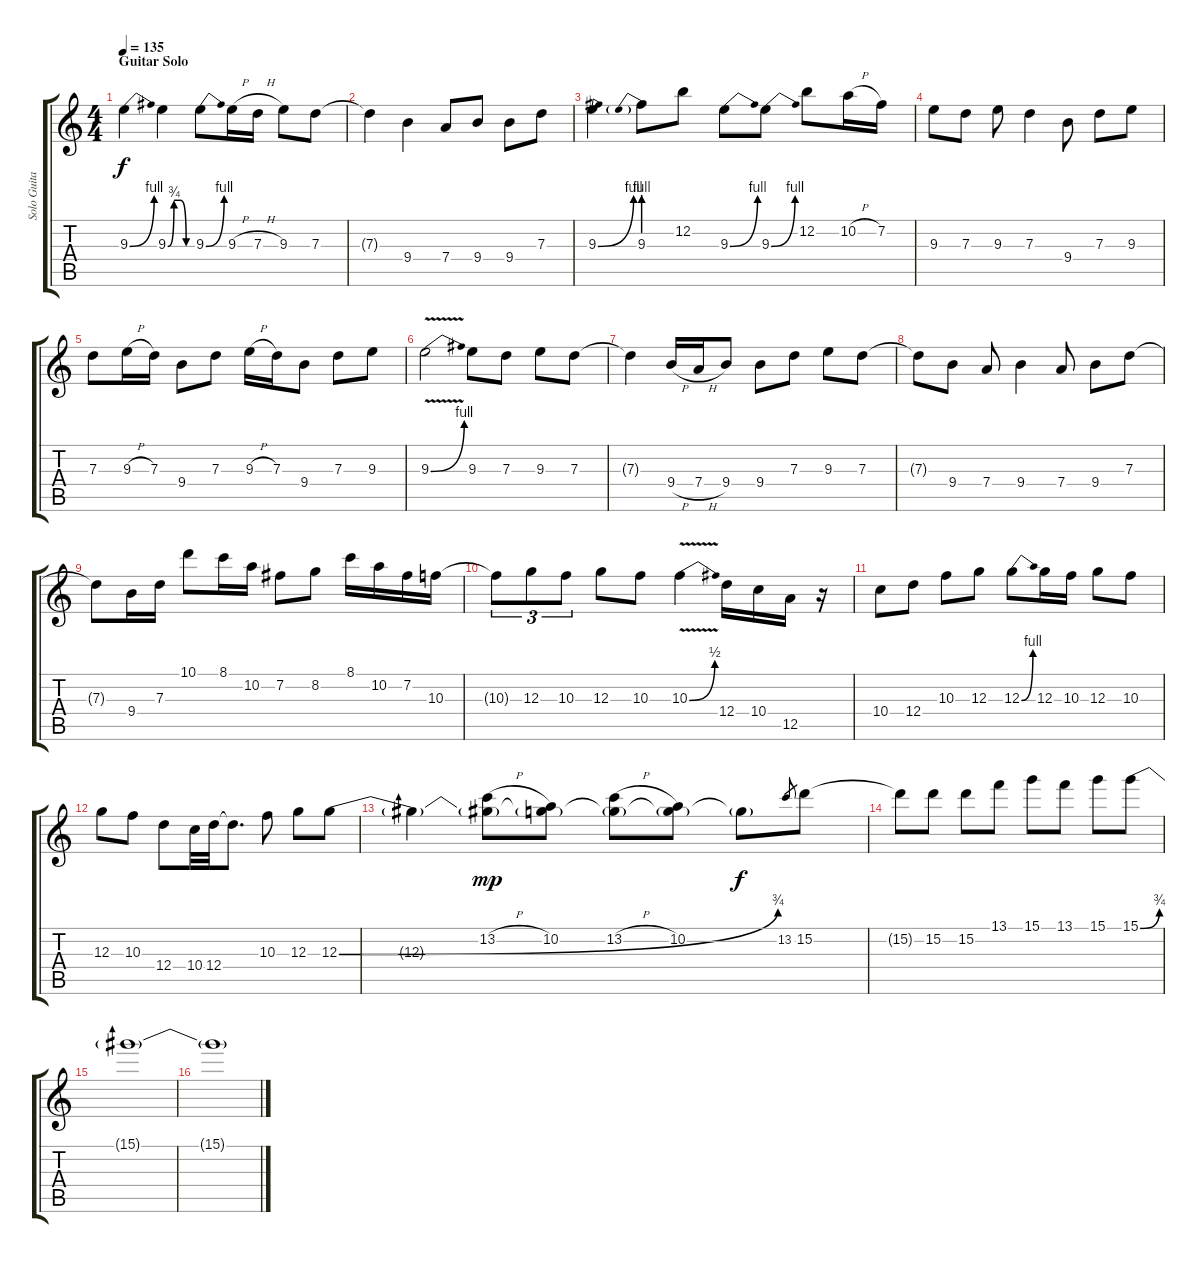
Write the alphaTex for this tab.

\track ("Solo Guitar" "Solo Guita") {instrument overdrivenguitar}
\staff {score tabs}
\tuning (E4 B3 G3 D3 A2 E2) {hide}
\ts (4 4)
\section ("" "Guitar Solo")
\tempo 135
\clef g2
\ks c
9.3{be (bend 0 0 60 4)}.4{dy f} 9.3{be (custom 0 0 15 3 30 3 45 0 60 0)}.4 9.3{be (bend 0 0 60 4)}.8 9.3{h}.16 7.3{h}.16 9.3.8 7.3.8 |
7.3{t}.4 9.4.4 7.4.8 9.4.8 9.4.8 7.3.8 |
9.3{be (bend 0 0 60 4)}.4 9.3{be (prebend 0 4 60 4)}.8 12.2.8 9.3{be (bend 0 0 60 4)}.8 9.3{be (bend 0 0 60 4)}.8 12.2.8 10.2{h}.16 7.2.16 |
9.3.8 7.3.8 9.3.8 7.3.4 9.4.8 7.3.8 9.3.8 |
7.3.8 9.3{h}.16 7.3.16 9.4.8 7.3.8 9.3{h}.16 7.3.16 9.4.8 7.3.8 9.3.8 |
9.3{be (bend 0 0 60 4) v}.2 9.3.8 7.3.8 9.3.8 7.3.8 |
7.3{t}.4 9.4{h}.16 7.4{h}.16 9.4.8 9.4.8 7.3.8 9.3.8 7.3.8 |
7.3{t}.8 9.4.8 7.4.8 9.4.4 7.4.8 9.4.8 7.3.8 |
7.3{t}.8 9.4.16 7.3.16 10.1.8 8.1.16 10.2.16 7.2.8 8.2.8 8.1.16 10.2.16 7.2.16 10.3.16 |
10.3{t}.8{tu (3 2)} 12.3.8{tu (3 2)} 10.3.8{tu (3 2)} 12.3.8 10.3.8 10.3{be (bend 0 0 60 2) v}.4 12.4.16 10.4.16 12.5.16 r.16 |
10.4.8 12.4.8 10.3.8 12.3.8 12.3{be (bend 0 0 60 4)}.8 12.3.16 10.3.16 12.3.8 10.3.8 |
12.3.8 10.3.8 12.4.8 10.4.32 12.4.32 12.4{t}.8{d} 10.3.8 12.3.8 12.3{be (bend 0 0 60 3)}.8 |
12.3{t}.4 (13.2{h} 12.3{t}).8{dy mp} (10.2 12.3{t}).8 (13.2{h} 12.3{t}).8 (10.2 12.3{t}).8 12.3{t}.8{dy f} 13.2.8{gr} 15.2.8 |
15.2{t}.8 15.2.8 15.2.8 13.1.8 15.1.8 13.1.8 15.1.8 15.1{be (bend 0 0 60 3)}.8 |
15.1{t}.1 |
15.1{t}.1
